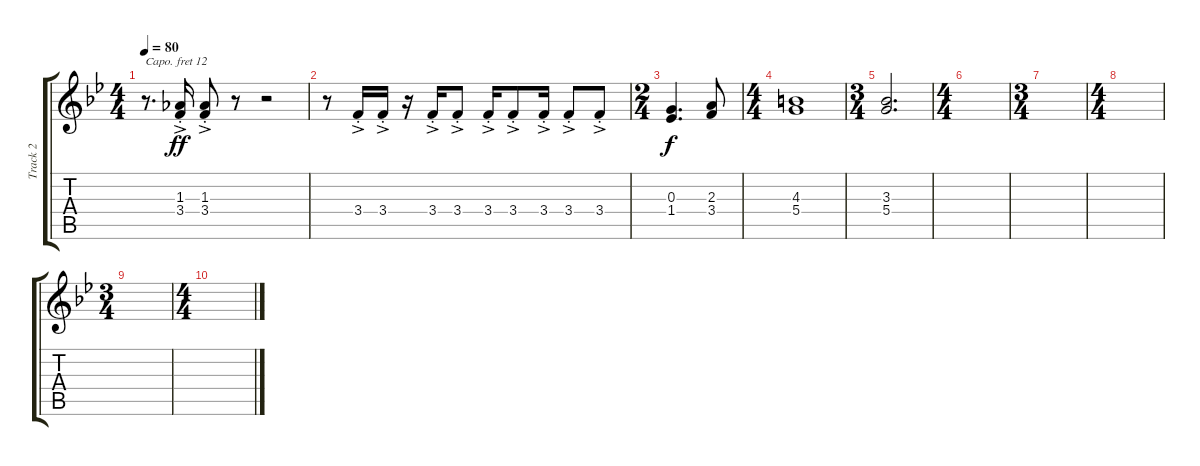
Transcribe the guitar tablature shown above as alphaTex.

\track ("Track 2" "Track 2") {instrument trumpet}
\staff {score tabs}
\capo 12
\tuning (E4 B3 G3 D3 A2 E2) {hide}
\ts (4 4)
\tempo 80
\clef g2
\ks bb
r.8{d dy f} (1.3{ac st} 3.4{ac st}).16{dy ff} (1.3{ac st} 3.4{ac st}).8 r.8 r.2 |
r.8 3.4{ac st}.16 3.4{ac st}.16 r.16 3.4{ac st}.16 3.4{ac st}.8 3.4{ac st}.16 3.4{ac st}.8 3.4{ac st}.16 3.4{ac st}.8 3.4{ac st}.8 |
\ts (2 4)
(0.3 1.4).4{d dy f} (2.3 3.4).8 |
\ts (4 4)
(4.3 5.4).1 |
\ts (3 4)
(3.3 5.4).2{d} |
\ts (4 4)
|
\ts (3 4)
|
\ts (4 4)
|
\ts (3 4)
|
\ts (4 4)
